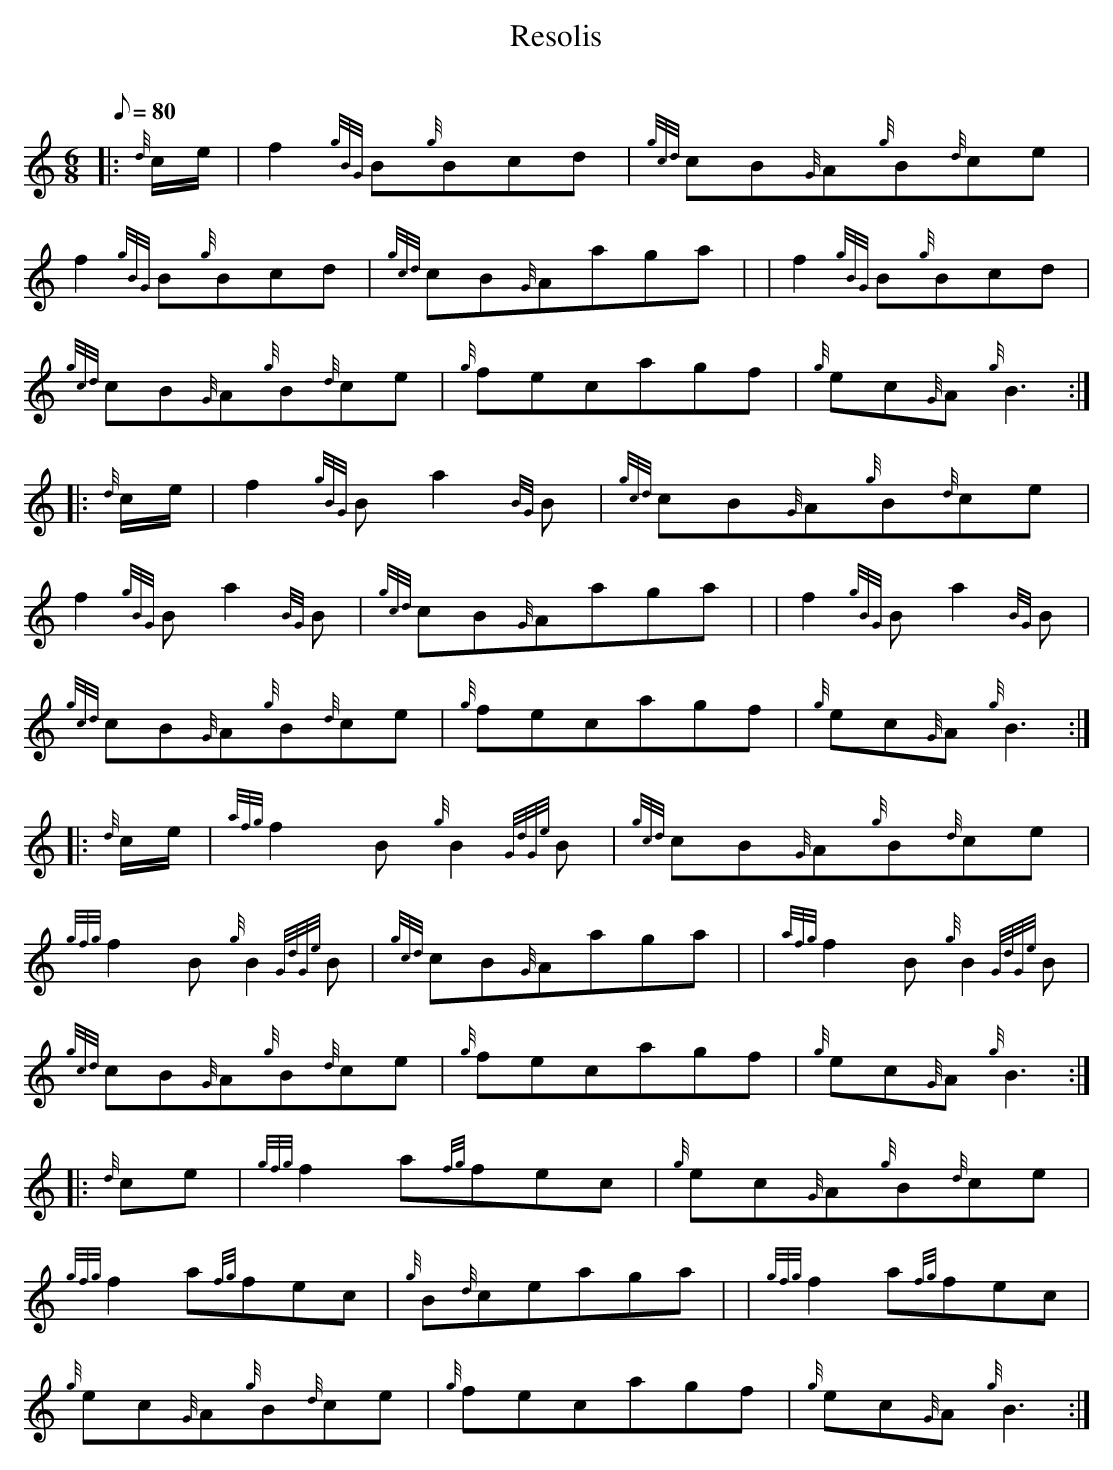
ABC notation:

X:1
T:Resolis
M:6/8
L:1/8
Q:80
C:
K:HP
|: {d}c/2e/2 | \
f2{gBG}B{g}Bcd | \
{gcd}cB{G}A{g}B{d}ce |
f2{gBG}B{g}Bcd | \
{gcd}cB{G}Aaga | | \
f2{gBG}B{g}Bcd |
{gcd}cB{G}A{g}B{d}ce | \
{g}fecagf | \
{g}ec{G}A{g}B3 ::
{d}c/2e/2 | \
f2{gBG}Ba2{BG}B | \
{gcd}cB{G}A{g}B{d}ce |
f2{gBG}Ba2{BG}B | \
{gcd}cB{G}Aaga | | \
f2{gBG}Ba2{BG}B |
{gcd}cB{G}A{g}B{d}ce | \
{g}fecagf | \
{g}ec{G}A{g}B3 ::
{d}c/2e/2 | \
{afg}f2B{g}B2{GdGe}B | \
{gcd}cB{G}A{g}B{d}ce |
{gfg}f2B{g}B2{GdGe}B | \
{gcd}cB{G}Aaga | | \
{afg}f2B{g}B2{GdGe}B |
{gcd}cB{G}A{g}B{d}ce | \
{g}fecagf | \
{g}ec{G}A{g}B3 ::
{d}ce | \
{gfg}f2a{fg}fec | \
{g}ec{G}A{g}B{d}ce |
{gfg}f2a{fg}fec | \
{g}B{d}ceaga | | \
{gfg}f2a{fg}fec |
{g}ec{G}A{g}B{d}ce | \
{g}fecagf | \
{g}ec{G}A{g}B3 :|
